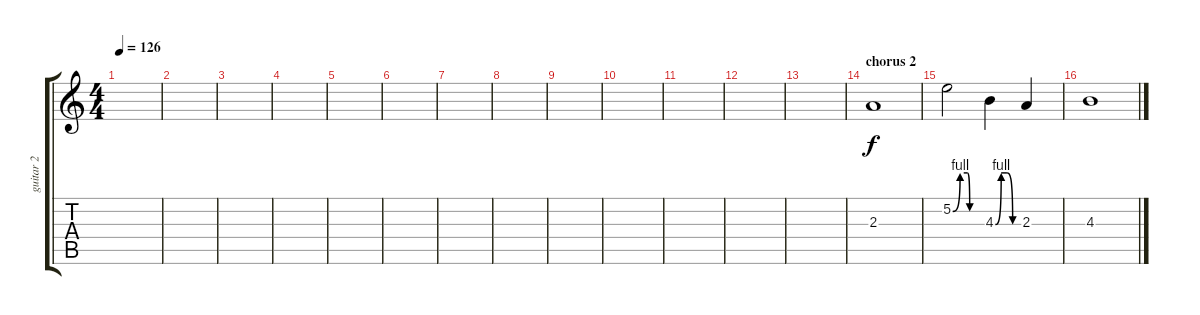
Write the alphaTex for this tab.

\track ("guitar 2" "guitar 2") {instrument overdrivenguitar}
\staff {score tabs}
\tuning (E4 B3 G3 D3 A2 E2) {hide}
\ts (4 4)
\tempo 126
\clef g2
\ks c
|
|
|
|
|
|
|
|
|
|
|
|
|
\section ("" "chorus 2")
2.3.1 |
5.2{be (custom 0 0 15 4 30 4 35 0 40 0 60 0)}.2 4.3{be (custom 0 0 15 4 30 4 45 0 60 0)}.4 2.3.4 |
4.3.1
